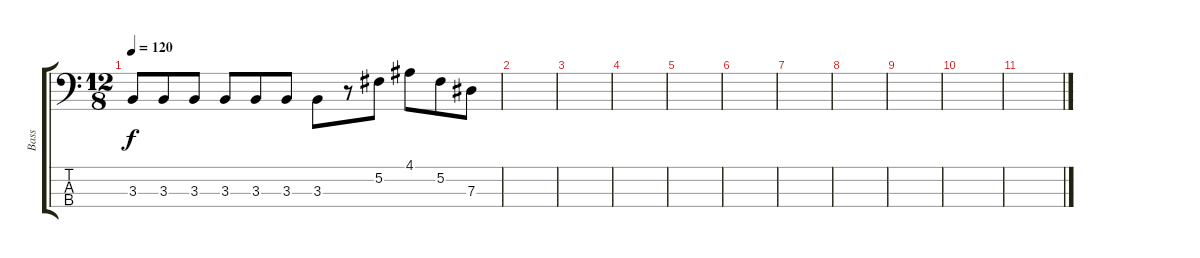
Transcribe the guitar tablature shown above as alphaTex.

\track ("Bass" "Bass") {instrument electricbassfinger}
\staff {score tabs}
\tuning (Gb2 Db2 Ab1 Eb1) {hide}
\ts (12 8)
\tempo 120
\clef f4
\ks c
3.3.8{dy f} 3.3.8 3.3.8 3.3.8 3.3.8 3.3.8 3.3.8 r.8 5.2.8 4.1.8 5.2.8 7.3.8 |
|
|
|
|
|
|
|
|
|
\section ("" "")
